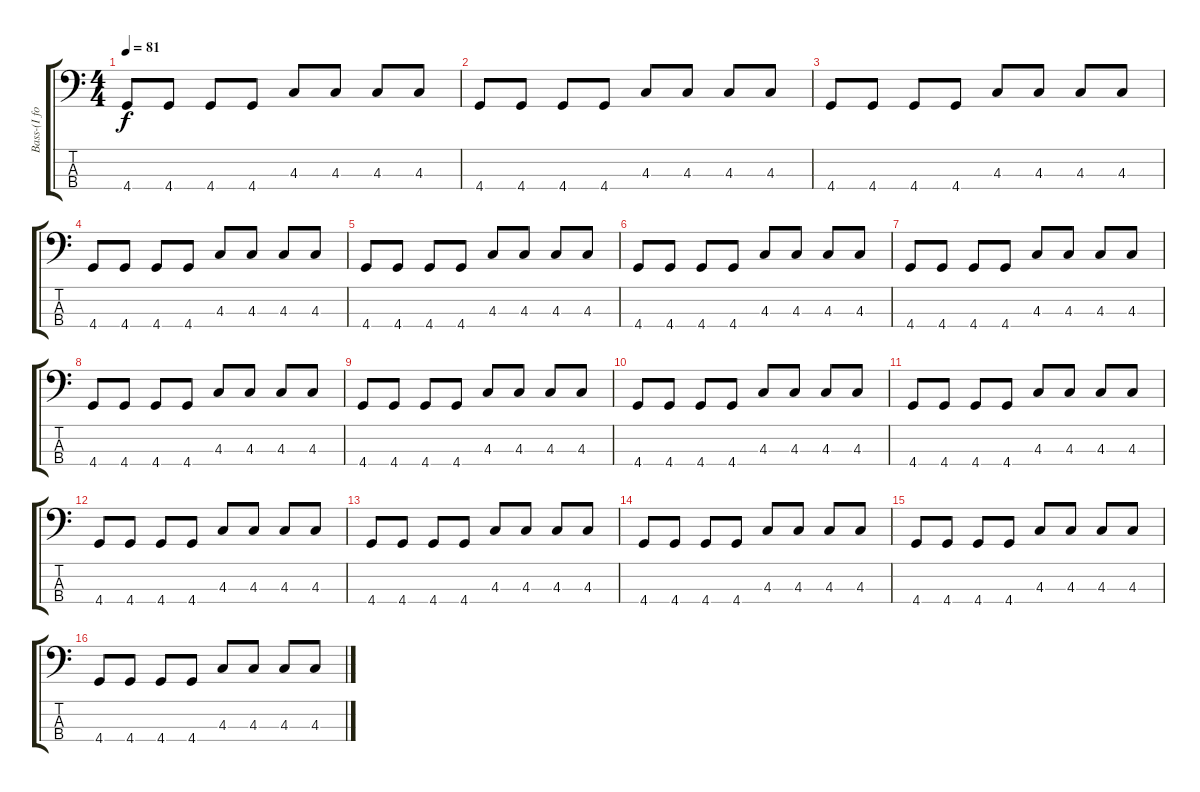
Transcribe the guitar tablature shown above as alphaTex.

\track ("Bass-(I forget his name,Scott?)" "Bass-(I fo") {instrument electricbassfinger}
\staff {score tabs}
\tuning (Gb2 Db2 Ab1 Eb1) {hide}
\ts (4 4)
\tempo 81
\clef f4
\ks c
4.4.8{dy f} 4.4.8 4.4.8 4.4.8 4.3.8 4.3.8 4.3.8 4.3.8 |
4.4.8 4.4.8 4.4.8 4.4.8 4.3.8 4.3.8 4.3.8 4.3.8 |
4.4.8 4.4.8 4.4.8 4.4.8 4.3.8 4.3.8 4.3.8 4.3.8 |
4.4.8 4.4.8 4.4.8 4.4.8 4.3.8 4.3.8 4.3.8 4.3.8 |
4.4.8 4.4.8 4.4.8 4.4.8 4.3.8 4.3.8 4.3.8 4.3.8 |
4.4.8 4.4.8 4.4.8 4.4.8 4.3.8 4.3.8 4.3.8 4.3.8 |
4.4.8 4.4.8 4.4.8 4.4.8 4.3.8 4.3.8 4.3.8 4.3.8 |
4.4.8 4.4.8 4.4.8 4.4.8 4.3.8 4.3.8 4.3.8 4.3.8 |
4.4.8 4.4.8 4.4.8 4.4.8 4.3.8 4.3.8 4.3.8 4.3.8 |
4.4.8 4.4.8 4.4.8 4.4.8 4.3.8 4.3.8 4.3.8 4.3.8 |
4.4.8 4.4.8 4.4.8 4.4.8 4.3.8 4.3.8 4.3.8 4.3.8 |
4.4.8 4.4.8 4.4.8 4.4.8 4.3.8 4.3.8 4.3.8 4.3.8 |
4.4.8 4.4.8 4.4.8 4.4.8 4.3.8 4.3.8 4.3.8 4.3.8 |
4.4.8 4.4.8 4.4.8 4.4.8 4.3.8 4.3.8 4.3.8 4.3.8 |
4.4.8 4.4.8 4.4.8 4.4.8 4.3.8 4.3.8 4.3.8 4.3.8 |
4.4.8 4.4.8 4.4.8 4.4.8 4.3.8 4.3.8 4.3.8 4.3.8
